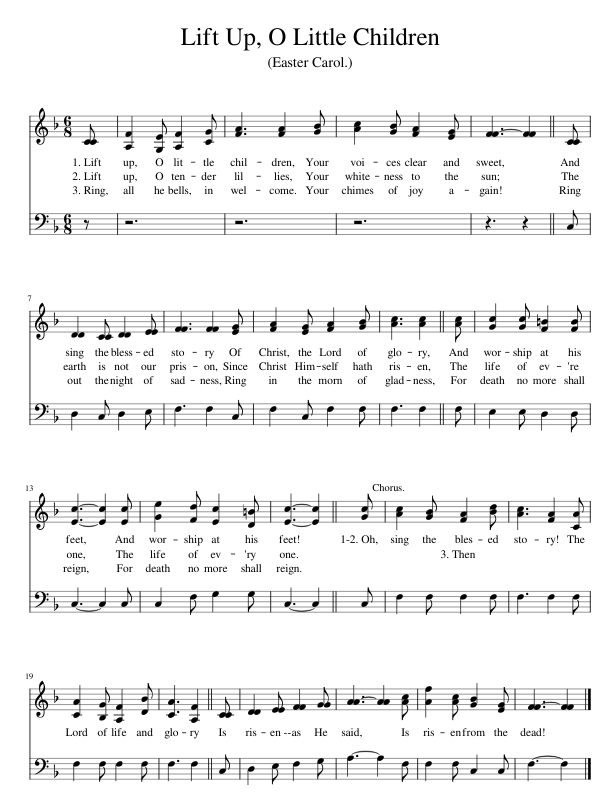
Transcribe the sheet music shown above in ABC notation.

X:1
%%score 1 2
L:1/8
M:6/8
I:linebreak $
K:F
V:1 treble
V:2 bass
V:1
 [CC] | [A,F]2 [G,E] [A,F]2 [CG] | [FA]3 [FA]2 [GB] | [Ac]2 [GB] [FA]2 [EG] | [FF-]3 [FF]2 || %5
 [CC] |$ [DD]2 [CC] [DD]2 [EE] | [FF]3 [FF]2 [EG] | [FA]2 [EG] [FA]2 [GB] | [Ac]3 [Ac]2 || %10
 [Ac] | [Gc]2 [Gc] [F=B]2 [FB] |$ [Ec]3- [Ec]2 [Ec] | [Ge]2 [Fd] [Ec]2 [D=B] | [Ec]3- [Ec]2 || %15
 [Gc] | [Ac]2 [GB] [FA]2 [Bd] | [Ac]3 [FA]2 [CA] |$ [CA]2 [B,G] [A,F]2 [DB] | [CA]3 [A,F]2 || %20
 [CC] | [DD]2 [EE] [FF]2 [GG] | [AA-]3 [AA]2 [Ac] | [Af]2 [Ac] [GB]2 [EG] | [FF-]3 [FF]2 |] %25
V:2
 z | z6 | z6 | z6 | z3 z2 || %5
 C, |$ D,2 C, D,2 E, | F,3 F,2 C, | F,2 C, F,2 F, | F,3 F,2 || %10
 F, | E,2 E, D,2 D, |$ C,3- C,2 C, | C,2 F, G,2 G, | C,3- C,2 || %15
 C, | F,2 F, F,2 F, | F,3 F,2 F, |$ F,2 F, F,2 F, | F,3 F,2 || %20
 C, | D,2 E, F,2 G, | A,3- A,2 F, | F,2 F, C,2 C, | F,3- F,2 |] %25
